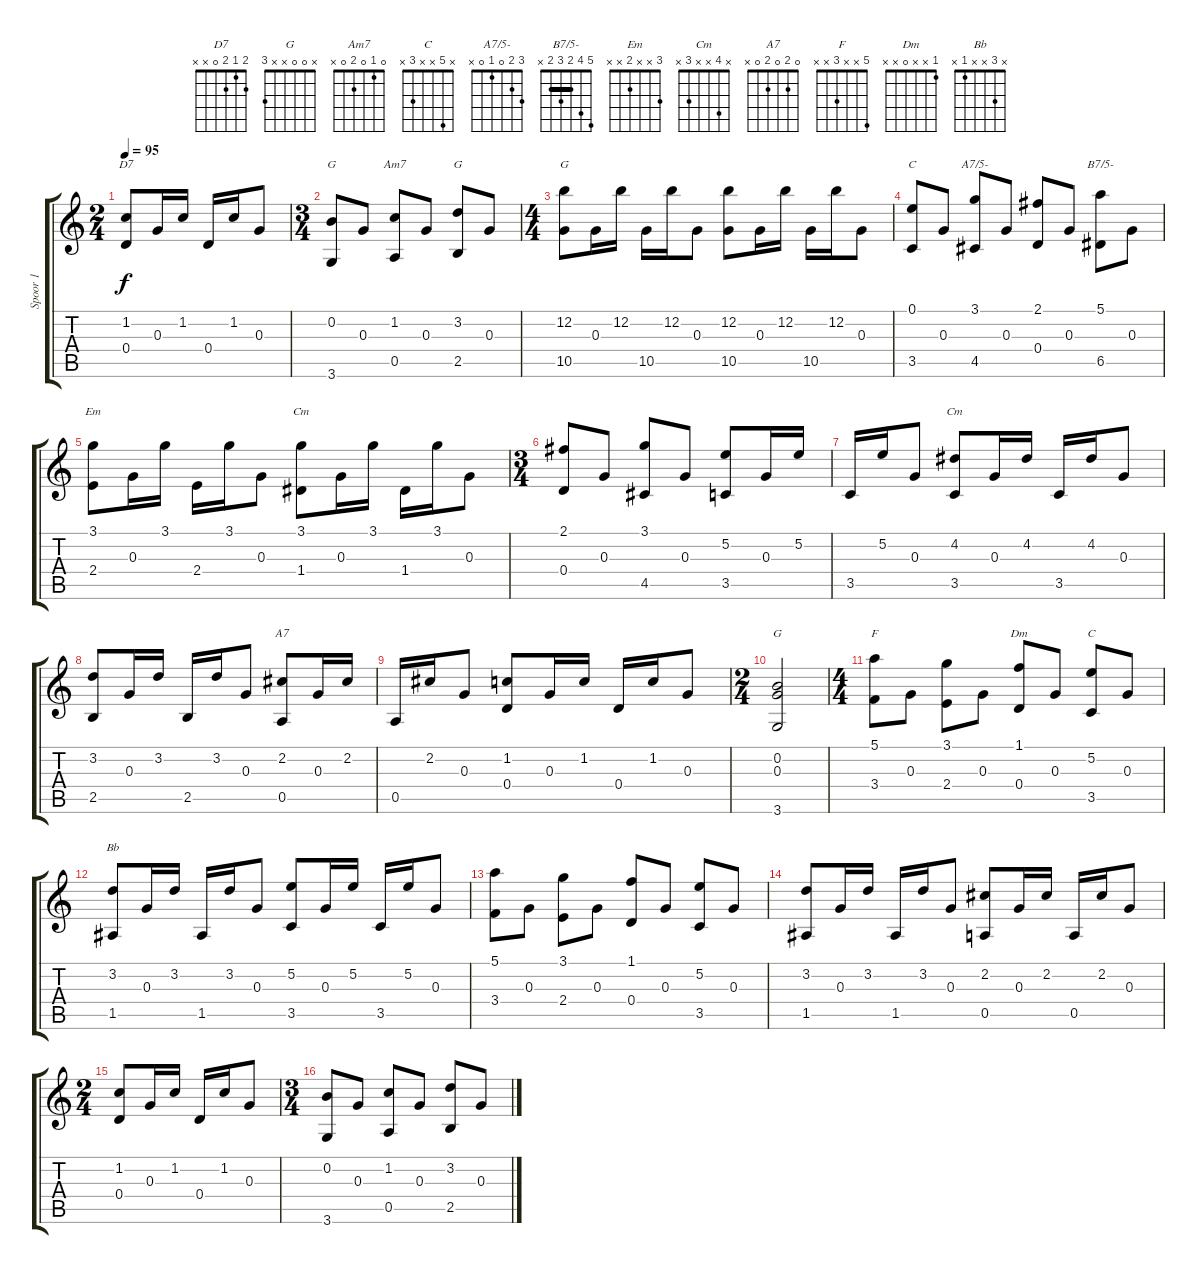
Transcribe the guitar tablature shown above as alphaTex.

\track ("Spoor 1" "Spoor 1") {instrument acousticguitarnylon}
\staff {score tabs}
\tuning (E4 B3 G3 D3 A2 E2) {hide}
\chord ("D7" 2 1 2 0 x x)
\chord ("G" x 0 x x x 3)
\chord ("Am7" 0 1 0 2 0 x)
\chord ("G" 3 0 0 0 2 3)
\chord ("G" x 12 x x 10 x) {firstfret 10}
\chord ("C" 0 x x x 3 x)
\chord ("A7/5-" 3 2 0 1 0 x)
\chord ("B7/5-" 5 4 2 3 2 x) {barre 2}
\chord ("Em" 3 x x 2 x x)
\chord ("Cm" 3 1 0 1 3 x)
\chord ("Cm" x 4 x x 3 x)
\chord ("A7" 0 2 0 2 0 x)
\chord ("G" x 0 0 x x 3)
\chord ("F" 5 x x 3 x x)
\chord ("Dm" 1 x x 0 x x)
\chord ("C" x 5 x x 3 x)
\chord ("Bb" x 3 x x 1 x)
\ts (2 4)
\tempo 95
\clef g2
\ks c
(1.2 0.4).8{ch "D7" dy f} 0.3.16 1.2.16 0.4.16 1.2.16 0.3.8 |
\ts (3 4)
(0.2 3.6).8{ch "G"} 0.3.8 (1.2 0.5).8{ch "Am7"} 0.3.8 (3.2 2.5).8{ch "G"} 0.3.8 |
\ts (4 4)
(12.2 10.5).8{ch "G"} 0.3.16 12.2.16 10.5.16 12.2.16 0.3.8 (12.2 10.5).8 0.3.16 12.2.16 10.5.16 12.2.16 0.3.8 |
(0.1 3.5).8{ch "C"} 0.3.8 (3.1 4.5).8{ch "A7/5-"} 0.3.8 (2.1 0.4).8 0.3.8 (5.1 6.5).8{ch "B7/5-"} 0.3.8 |
(3.1 2.4).8{ch "Em"} 0.3.16 3.1.16 2.4.16 3.1.16 0.3.8 (3.1 1.4).8{ch "Cm"} 0.3.16 3.1.16 1.4.16 3.1.16 0.3.8 |
\ts (3 4)
(2.1 0.4).8 0.3.8 (3.1 4.5).8 0.3.8 (5.2 3.5).8 0.3.16 5.2.16 |
3.5.16 5.2.16 0.3.8 (4.2 3.5).8{ch "Cm"} 0.3.16 4.2.16 3.5.16 4.2.16 0.3.8 |
(3.2 2.5).8 0.3.16 3.2.16 2.5.16 3.2.16 0.3.8 (2.2 0.5).8{ch "A7"} 0.3.16 2.2.16 |
0.5.16 2.2.16 0.3.8 (1.2 0.4).8 0.3.16 1.2.16 0.4.16 1.2.16 0.3.8 |
\ts (2 4)
(0.2 0.3 3.6).2{ch "G"} |
\ts (4 4)
(5.1 3.4).8{ch "F"} 0.3.8 (3.1 2.4).8 0.3.8 (1.1 0.4).8{ch "Dm"} 0.3.8 (5.2 3.5).8{ch "C"} 0.3.8 |
(3.2 1.5).8{ch "Bb"} 0.3.16 3.2.16 1.5.16 3.2.16 0.3.8 (5.2 3.5).8 0.3.16 5.2.16 3.5.16 5.2.16 0.3.8 |
(5.1 3.4).8 0.3.8 (3.1 2.4).8 0.3.8 (1.1 0.4).8 0.3.8 (5.2 3.5).8 0.3.8 |
(3.2 1.5).8 0.3.16 3.2.16 1.5.16 3.2.16 0.3.8 (2.2 0.5).8 0.3.16 2.2.16 0.5.16 2.2.16 0.3.8 |
\ts (2 4)
(1.2 0.4).8 0.3.16 1.2.16 0.4.16 1.2.16 0.3.8 |
\ts (3 4)
(0.2 3.6).8 0.3.8 (1.2 0.5).8 0.3.8 (3.2 2.5).8 0.3.8
